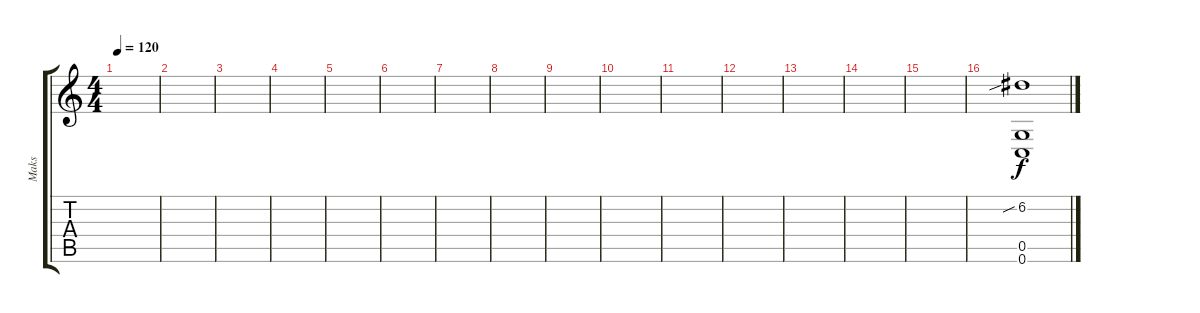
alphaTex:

\track ("Maks" "Maks") {instrument distortionguitar}
\staff {score tabs}
\tuning (D4 A3 F3 C3 G2 C2) {hide}
\ts (4 4)
\tempo 120
\clef g2
\ks c
|
|
|
|
|
|
|
|
|
|
|
|
|
|
|
(6.2{sib} 0.5 0.6).1
